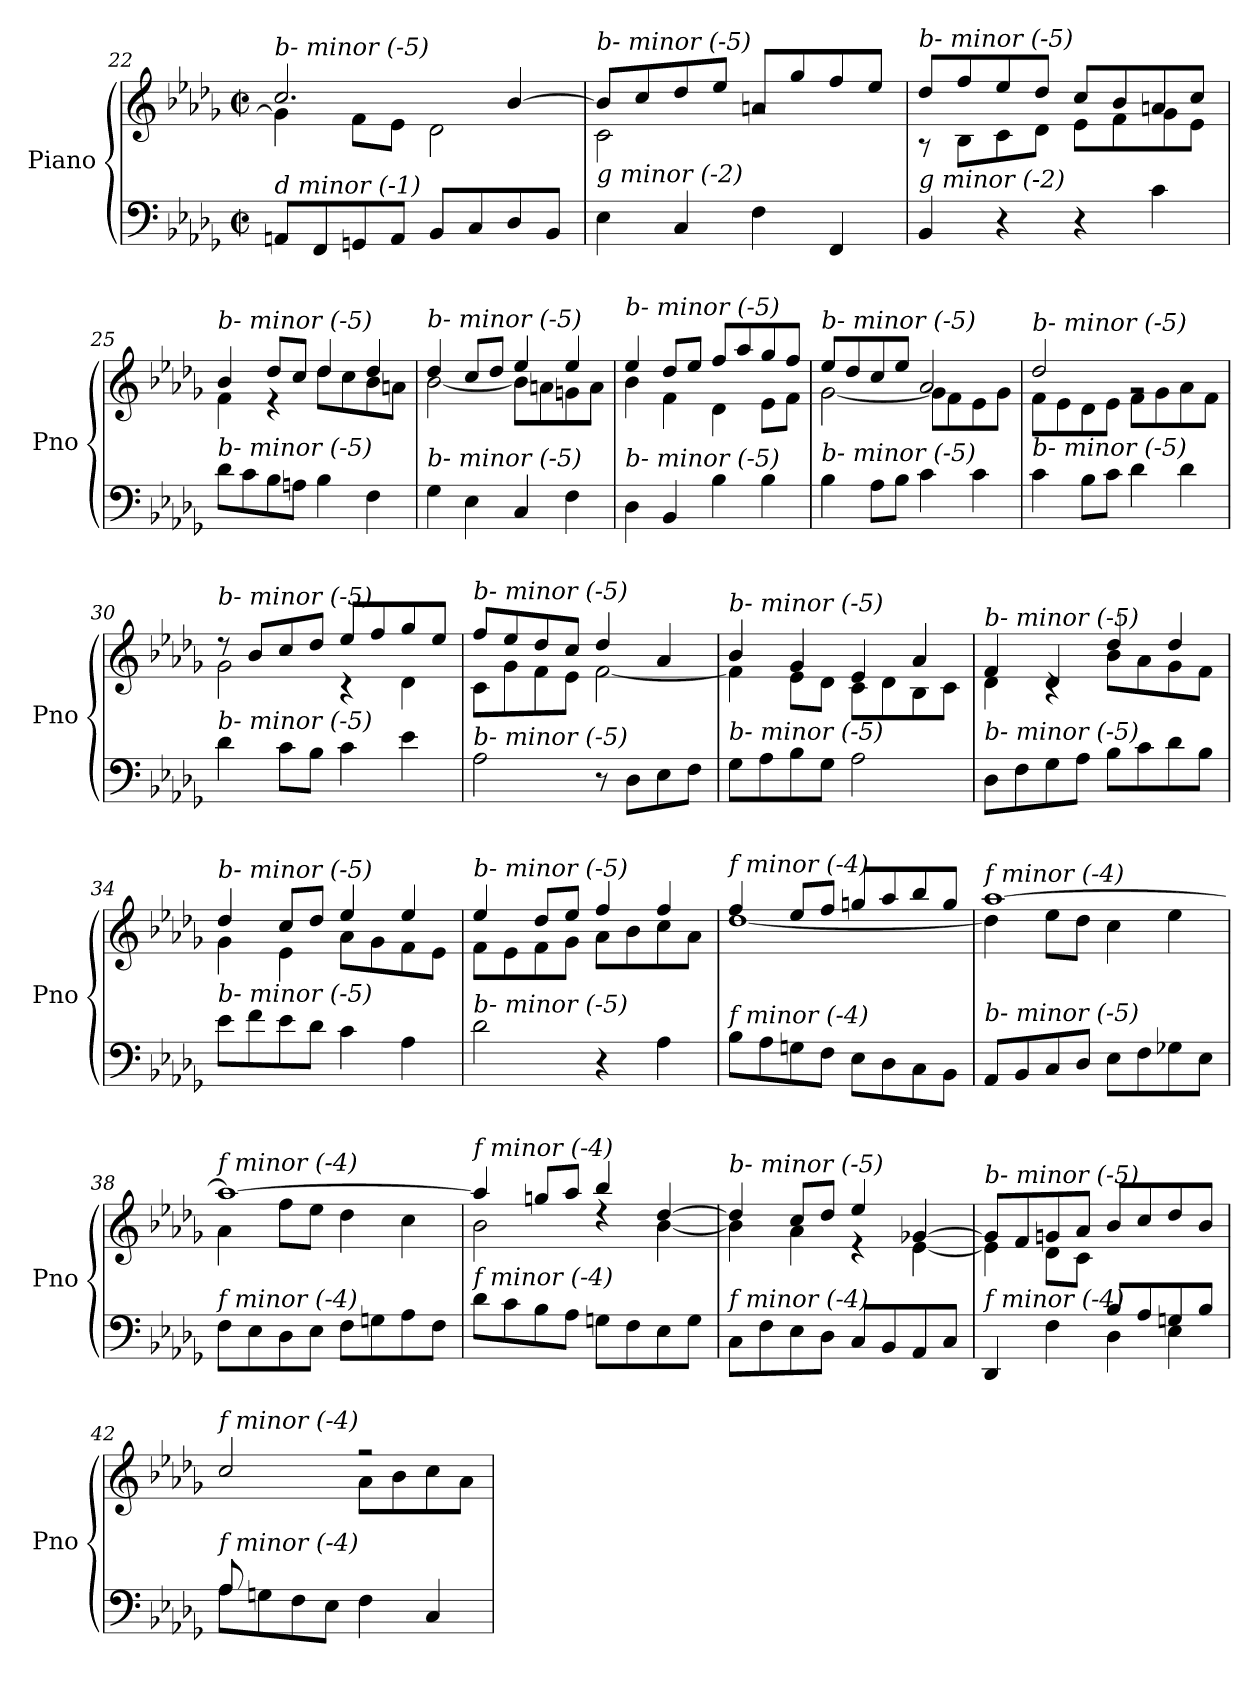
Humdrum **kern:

**kern	**kern
*part1	*part1
*staff2	*staff1
*I"Piano	*
*I'Pno	*
*clefF4	*clefG2
*k[b-e-a-d-g-]	*k[b-e-a-d-g-]
*M2/2	*M2/2
*met(c|)	*met(c|)
=22	=22
*	*^
!	!LO:TX:i:t=b- minor (-5)	!
!LO:TX:i:t=d minor (-1)	!	!
8AAn/L	2.cc/	4g-\]
8FF/	.	.
8GGn/	.	8f\L
8AA/J	.	8e-\J
8BB-/L	.	2d-\
8C/	.	.
8D-/	[4b-/	.
8BB-/J	.	.
=23	=23	=23
!	!LO:TX:i:t=b- minor (-5)	!
!LO:TX:i:t=g minor (-2)	!	!
4E-\	8b-/L]	2c\
.	8cc/	.
4C/	8dd-/	.
.	8ee-/J	.
4F\	8an/L	2rg
.	8gg-/	.
4FF/	8ff/	.
.	8ee-/J	.
=24	=24	=24
!	!LO:TX:i:t=b- minor (-5)	!
!LO:TX:i:t=g minor (-2)	!	!
4BB-/	8dd-/L	8r
.	8ff/	8B-\L
4r	8ee-/	8c\
.	8dd-/J	8d-\J
4r	8cc/L	8e-\L
.	8b-/	8f\
4c\	8an/	8g-\
.	8cc/J	8e-\J
=25	=25	=25
!	!LO:TX:i:t=b- minor (-5)	!
!LO:TX:i:t=b- minor (-5)	!	!
8d-\L	4b-/	4f\
8c\	.	.
8B-\	8dd-/L	4r
8An\J	8cc/J	.
4B-\	4dd-/	8dd-\L
.	.	8cc\
4F\	4dd-/	8b-\
.	.	8an\J
!!LO:PB:g=z	!!
=26	=26	=26
!	!LO:TX:i:t=b- minor (-5)	!
!LO:TX:i:t=b- minor (-5)	!	!
4G-\	4dd-/	[2b-\
4E-\	8cc/L	.
.	8dd-/J	.
4C/	4ee-/	8b-\L]
.	.	8an\
4F\	4ee-/	8gn\
.	.	8a\J
=27	=27	=27
!	!LO:TX:i:t=b- minor (-5)	!
!LO:TX:i:t=b- minor (-5)	!	!
4D-\	4ee-/	4b-\
4BB-/	8dd-/L	4f\
.	8ee-/J	.
4B-\	8ff/L	4d-\
.	8aa-/	.
4B-\	8gg-/	8e-\L
.	8ff/J	8f\J
=28	=28	=28
!	!LO:TX:i:t=b- minor (-5)	!
!LO:TX:i:t=b- minor (-5)	!	!
4B-\	8ee-/L	[2g-\
.	8dd-/	.
8A-\L	8cc/	.
8B-\J	8ee-/J	.
4c\	2a-/	8g-\L]
.	.	8f\
4c\	.	8e-\
.	.	8g-\J
=29	=29	=29
!	!LO:TX:i:t=b- minor (-5)	!
!LO:TX:i:t=b- minor (-5)	!	!
4c\	2dd-/	8f\L
.	.	8e-\
8B-\L	.	8d-\
8c\J	.	8e-\J
4d-\	2rg	8f\L
.	.	8g-\
4d-\	.	8a-\
.	.	8f\J
=30	=30	=30
!	!LO:TX:i:t=b- minor (-5)	!
!LO:TX:i:t=b- minor (-5)	!	!
4d-\	8r	2g-\
.	8b-/L	.
8c\L	8cc/	.
8B-\J	8dd-/J	.
4c\	8ee-/L	4r
.	8ff/	.
4e-\	8gg-/	4d-\
.	8ee-/J	.
!!LO:LB:g=z	!!
=31	=31	=31
!	!LO:TX:i:t=b- minor (-5)	!
!LO:TX:i:t=b- minor (-5)	!	!
2A-\	8ff/L	8c\L
.	8ee-/	8g-\
.	8dd-/	8f\
.	8cc/J	8e-\J
8r	4dd-/	[2f\
8D-\L	.	.
8E-\	4a-/	.
8F\J	.	.
=32	=32	=32
!	!LO:TX:i:t=b- minor (-5)	!
!LO:TX:i:t=b- minor (-5)	!	!
8G-\L	4b-/	4f\]
8A-\	.	.
8B-\	4g-/	8e-\L
8G-\J	.	8d-\J
2A-\	4e-/	8c\L
.	.	8d-\
.	4a-/	8B-\
.	.	8c\J
=33	=33	=33
!	!LO:TX:i:t=b- minor (-5)	!
!LO:TX:i:t=b- minor (-5)	!	!
8D-\L	4f/	4d-\
8F\	.	.
8G-\	4d-/	4rc
8A-\J	.	.
8B-\L	4dd-/	8b-\L
8c\	.	8a-\
8d-\	4dd-/	8g-\
8B-\J	.	8f\J
=34	=34	=34
!	!LO:TX:i:t=b- minor (-5)	!
!LO:TX:i:t=b- minor (-5)	!	!
8e-\L	4dd-/	4g-\
8f\	.	.
8e-\	8cc/L	4e-\
8d-\J	8dd-/J	.
4c\	4ee-/	8a-\L
.	.	8g-\
4A-\	4ee-/	8f\
.	.	8e-\J
=35	=35	=35
!	!LO:TX:i:t=b- minor (-5)	!
!LO:TX:i:t=b- minor (-5)	!	!
2d-\	4ee-/	8f\L
.	.	8e-\
.	8dd-/L	8f\
.	8ee-/J	8g-\J
4r	4ff/	8a-\L
.	.	8b-\
4A-\	4ff/	8cc\
.	.	8a-\J
!!LO:LB:g=z	!!
=36	=36	=36
!	!LO:TX:i:t=f minor (-4)	!
!LO:TX:i:t=f minor (-4)	!	!
8B-\L	4ff/	[1dd-
8A-\	.	.
8Gn\	8ee-/L	.
8F\J	8ff/J	.
8E-\L	8ggn/L	.
8D-\	8aa-/	.
8C\	8bb-/	.
8BB-\J	8gg/J	.
=37	=37	=37
!	!LO:TX:i:t=f minor (-4)	!
!LO:TX:i:t=b- minor (-5)	!	!
8AA-/L	[1aa-	4dd-\]
8BB-/	.	.
8C/	.	8ee-\L
8D-/J	.	8dd-\J
8E-\L	.	4cc\
8F\	.	.
8G-X\	.	4ee-\
8E-\J	.	.
=38	=38	=38
!	!LO:TX:i:t=f minor (-4)	!
!LO:TX:i:t=f minor (-4)	!	!
8F\L	1aa-_	4a-\
8E-\	.	.
8D-\	.	8ff\L
8E-\J	.	8ee-\J
8F\L	.	4dd-\
8Gn\	.	.
8A-\	.	4cc\
8F\J	.	.
=39	=39	=39
!	!LO:TX:i:t=f minor (-4)	!
!LO:TX:i:t=f minor (-4)	!	!
8d-\L	4aa-/]	2b-\
8c\	.	.
8B-\	8ggn/L	.
8A-\J	8aa-/J	.
8Gn\L	4bb-/	4rdd
8F\	.	.
8E-\	[4dd-/	[4b-\
8G\J	.	.
=40	=40	=40
!	!LO:TX:i:t=b- minor (-5)	!
!LO:TX:i:t=f minor (-4)	!	!
8C\L	4dd-/]	4b-\]
8F\	.	.
8E-\	8cc/L	4a-\
8D-\J	8dd-/J	.
8C/L	4ee-/	4r
8BB-/	.	.
8AA-/	[4g-X/	[4e-\
8C/J	.	.
!!LO:LB:g=z
=41	=41	=41
*^	*	*^
*	*^	*	*	*
!	!	!	!LO:TX:i:t=b- minor (-5)	!	!
!LO:TX:i:t=f minor (-4)	!	!	!	!	!
2ryy	4DD-/	2ryy	8g-/L]	4e-\]	2ryy
.	.	.	8f/	.	.
.	4F\	.	8gn/	8d-\L	.
.	.	.	8a-/J	8c\J	.
2ryy	8B-/L	4D-\	8b-/L	2ryy	2ryy
.	8A-/	.	8cc/	.	.
.	8Gn/	4E-\	8dd-/	.	.
.	8B-/J	.	8b-/J	.	.
*	*v	*v	*	*	*
*	*	*	*v	*v
=42	=42	=42	=42
!	!	!LO:TX:i:t=f minor (-4)	!
!LO:TX:i:t=f minor (-4)	!	!	!
8A-/L	8A-\L	2cc/	8ryy
2..ryy	8Gn\	.	8e-\
.	8F\	.	8f\
.	8E-\J	.	8gn\J
.	4F\	2r	8a-\L
.	.	.	8b-\
.	4C/	.	8cc\
.	.	.	8a-\J
*v	*v	*	*
*	*v	*v
=	=
*-	*-
